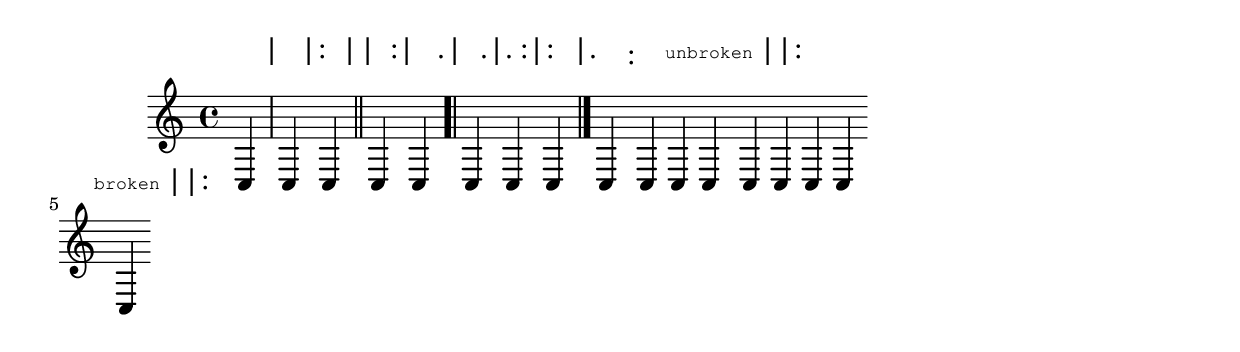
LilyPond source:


\version "2.7.39"

\header {
    
    texidoc = "There are many types of bar lines available."

}

\layout { ragged-right = ##t }

\relative {
    \override Score.RehearsalMark #'padding = #3
    
    c4 \bar "|" \mark \markup {  \simple #"|" }
    c \bar "|:" \mark \markup {  \simple #"|:" }
    c \bar "||" \mark \markup {  \simple #"||" }
    c \bar ":|" \mark \markup {  \simple #":|" }
    c \bar ".|" \mark \markup {  \simple #".|" }
    c \bar ".|." \mark \markup {  \simple #".|." }
    c \bar ":|:" \mark \markup {  \simple #":|:" }
    c \bar "|." \mark \markup {  \simple #"|." }
    c \bar ":" \mark \markup {  \simple #":" }

    c c c
    \bar "||:" \mark \markup { \tiny \typewriter "unbroken" \simple
#"||:" }
    c c c c
    \break
    \bar "||:" \mark \markup { \tiny \typewriter "broken" \simple
#"||:" }
    c
}
